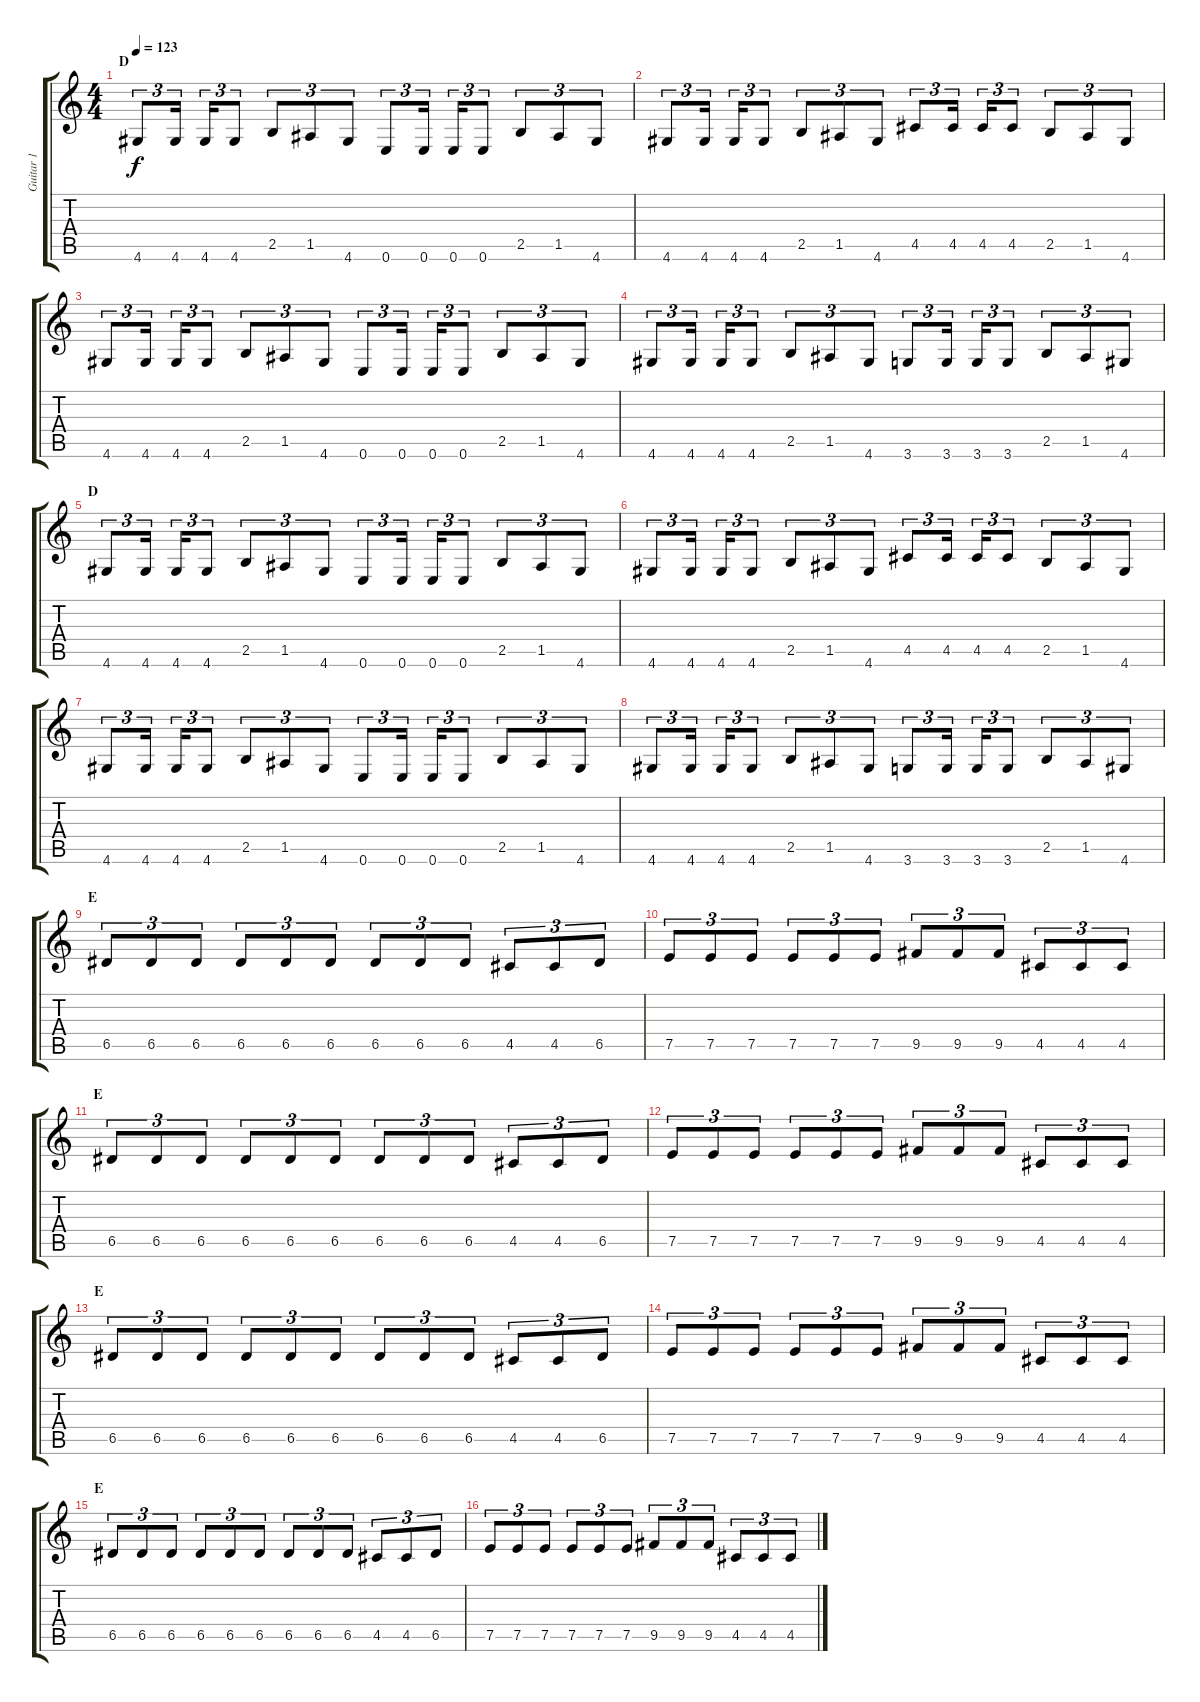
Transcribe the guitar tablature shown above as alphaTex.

\track ("Guitar 1" "Guitar 1") {instrument distortionguitar}
\staff {score tabs}
\tuning (E4 B3 G3 D3 A2 E2) {hide}
\ts (4 4)
\section ("" "D")
\tempo 123
\clef g2
\ks c
4.6.8{tu (3 2) dy f} 4.6.16{tu (3 2)} 4.6.16{tu (3 2)} 4.6.8{tu (3 2)} 2.5.8{tu (3 2)} 1.5.8{tu (3 2)} 4.6.8{tu (3 2)} 0.6.8{tu (3 2)} 0.6.16{tu (3 2)} 0.6.16{tu (3 2)} 0.6.8{tu (3 2)} 2.5.8{tu (3 2)} 1.5.8{tu (3 2)} 4.6.8{tu (3 2)} |
4.6.8{tu (3 2)} 4.6.16{tu (3 2)} 4.6.16{tu (3 2)} 4.6.8{tu (3 2)} 2.5.8{tu (3 2)} 1.5.8{tu (3 2)} 4.6.8{tu (3 2)} 4.5.8{tu (3 2)} 4.5.16{tu (3 2)} 4.5.16{tu (3 2)} 4.5.8{tu (3 2)} 2.5.8{tu (3 2)} 1.5.8{tu (3 2)} 4.6.8{tu (3 2)} |
4.6.8{tu (3 2)} 4.6.16{tu (3 2)} 4.6.16{tu (3 2)} 4.6.8{tu (3 2)} 2.5.8{tu (3 2)} 1.5.8{tu (3 2)} 4.6.8{tu (3 2)} 0.6.8{tu (3 2)} 0.6.16{tu (3 2)} 0.6.16{tu (3 2)} 0.6.8{tu (3 2)} 2.5.8{tu (3 2)} 1.5.8{tu (3 2)} 4.6.8{tu (3 2)} |
4.6.8{tu (3 2)} 4.6.16{tu (3 2)} 4.6.16{tu (3 2)} 4.6.8{tu (3 2)} 2.5.8{tu (3 2)} 1.5.8{tu (3 2)} 4.6.8{tu (3 2)} 3.6.8{tu (3 2)} 3.6.16{tu (3 2)} 3.6.16{tu (3 2)} 3.6.8{tu (3 2)} 2.5.8{tu (3 2)} 1.5.8{tu (3 2)} 4.6.8{tu (3 2)} |
\section ("" "D")
4.6.8{tu (3 2)} 4.6.16{tu (3 2)} 4.6.16{tu (3 2)} 4.6.8{tu (3 2)} 2.5.8{tu (3 2)} 1.5.8{tu (3 2)} 4.6.8{tu (3 2)} 0.6.8{tu (3 2)} 0.6.16{tu (3 2)} 0.6.16{tu (3 2)} 0.6.8{tu (3 2)} 2.5.8{tu (3 2)} 1.5.8{tu (3 2)} 4.6.8{tu (3 2)} |
4.6.8{tu (3 2)} 4.6.16{tu (3 2)} 4.6.16{tu (3 2)} 4.6.8{tu (3 2)} 2.5.8{tu (3 2)} 1.5.8{tu (3 2)} 4.6.8{tu (3 2)} 4.5.8{tu (3 2)} 4.5.16{tu (3 2)} 4.5.16{tu (3 2)} 4.5.8{tu (3 2)} 2.5.8{tu (3 2)} 1.5.8{tu (3 2)} 4.6.8{tu (3 2)} |
4.6.8{tu (3 2)} 4.6.16{tu (3 2)} 4.6.16{tu (3 2)} 4.6.8{tu (3 2)} 2.5.8{tu (3 2)} 1.5.8{tu (3 2)} 4.6.8{tu (3 2)} 0.6.8{tu (3 2)} 0.6.16{tu (3 2)} 0.6.16{tu (3 2)} 0.6.8{tu (3 2)} 2.5.8{tu (3 2)} 1.5.8{tu (3 2)} 4.6.8{tu (3 2)} |
4.6.8{tu (3 2)} 4.6.16{tu (3 2)} 4.6.16{tu (3 2)} 4.6.8{tu (3 2)} 2.5.8{tu (3 2)} 1.5.8{tu (3 2)} 4.6.8{tu (3 2)} 3.6.8{tu (3 2)} 3.6.16{tu (3 2)} 3.6.16{tu (3 2)} 3.6.8{tu (3 2)} 2.5.8{tu (3 2)} 1.5.8{tu (3 2)} 4.6.8{tu (3 2)} |
\section ("" "E")
6.5.8{tu (3 2)} 6.5.8{tu (3 2)} 6.5.8{tu (3 2)} 6.5.8{tu (3 2)} 6.5.8{tu (3 2)} 6.5.8{tu (3 2)} 6.5.8{tu (3 2)} 6.5.8{tu (3 2)} 6.5.8{tu (3 2)} 4.5.8{tu (3 2)} 4.5.8{tu (3 2)} 6.5.8{tu (3 2)} |
7.5.8{tu (3 2)} 7.5.8{tu (3 2)} 7.5.8{tu (3 2)} 7.5.8{tu (3 2)} 7.5.8{tu (3 2)} 7.5.8{tu (3 2)} 9.5.8{tu (3 2)} 9.5.8{tu (3 2)} 9.5.8{tu (3 2)} 4.5.8{tu (3 2)} 4.5.8{tu (3 2)} 4.5.8{tu (3 2)} |
\section ("" "E")
6.5.8{tu (3 2)} 6.5.8{tu (3 2)} 6.5.8{tu (3 2)} 6.5.8{tu (3 2)} 6.5.8{tu (3 2)} 6.5.8{tu (3 2)} 6.5.8{tu (3 2)} 6.5.8{tu (3 2)} 6.5.8{tu (3 2)} 4.5.8{tu (3 2)} 4.5.8{tu (3 2)} 6.5.8{tu (3 2)} |
7.5.8{tu (3 2)} 7.5.8{tu (3 2)} 7.5.8{tu (3 2)} 7.5.8{tu (3 2)} 7.5.8{tu (3 2)} 7.5.8{tu (3 2)} 9.5.8{tu (3 2)} 9.5.8{tu (3 2)} 9.5.8{tu (3 2)} 4.5.8{tu (3 2)} 4.5.8{tu (3 2)} 4.5.8{tu (3 2)} |
\section ("" "E")
6.5.8{tu (3 2)} 6.5.8{tu (3 2)} 6.5.8{tu (3 2)} 6.5.8{tu (3 2)} 6.5.8{tu (3 2)} 6.5.8{tu (3 2)} 6.5.8{tu (3 2)} 6.5.8{tu (3 2)} 6.5.8{tu (3 2)} 4.5.8{tu (3 2)} 4.5.8{tu (3 2)} 6.5.8{tu (3 2)} |
7.5.8{tu (3 2)} 7.5.8{tu (3 2)} 7.5.8{tu (3 2)} 7.5.8{tu (3 2)} 7.5.8{tu (3 2)} 7.5.8{tu (3 2)} 9.5.8{tu (3 2)} 9.5.8{tu (3 2)} 9.5.8{tu (3 2)} 4.5.8{tu (3 2)} 4.5.8{tu (3 2)} 4.5.8{tu (3 2)} |
\section ("" "E")
6.5.8{tu (3 2)} 6.5.8{tu (3 2)} 6.5.8{tu (3 2)} 6.5.8{tu (3 2)} 6.5.8{tu (3 2)} 6.5.8{tu (3 2)} 6.5.8{tu (3 2)} 6.5.8{tu (3 2)} 6.5.8{tu (3 2)} 4.5.8{tu (3 2)} 4.5.8{tu (3 2)} 6.5.8{tu (3 2)} |
7.5.8{tu (3 2)} 7.5.8{tu (3 2)} 7.5.8{tu (3 2)} 7.5.8{tu (3 2)} 7.5.8{tu (3 2)} 7.5.8{tu (3 2)} 9.5.8{tu (3 2)} 9.5.8{tu (3 2)} 9.5.8{tu (3 2)} 4.5.8{tu (3 2)} 4.5.8{tu (3 2)} 4.5.8{tu (3 2)}
